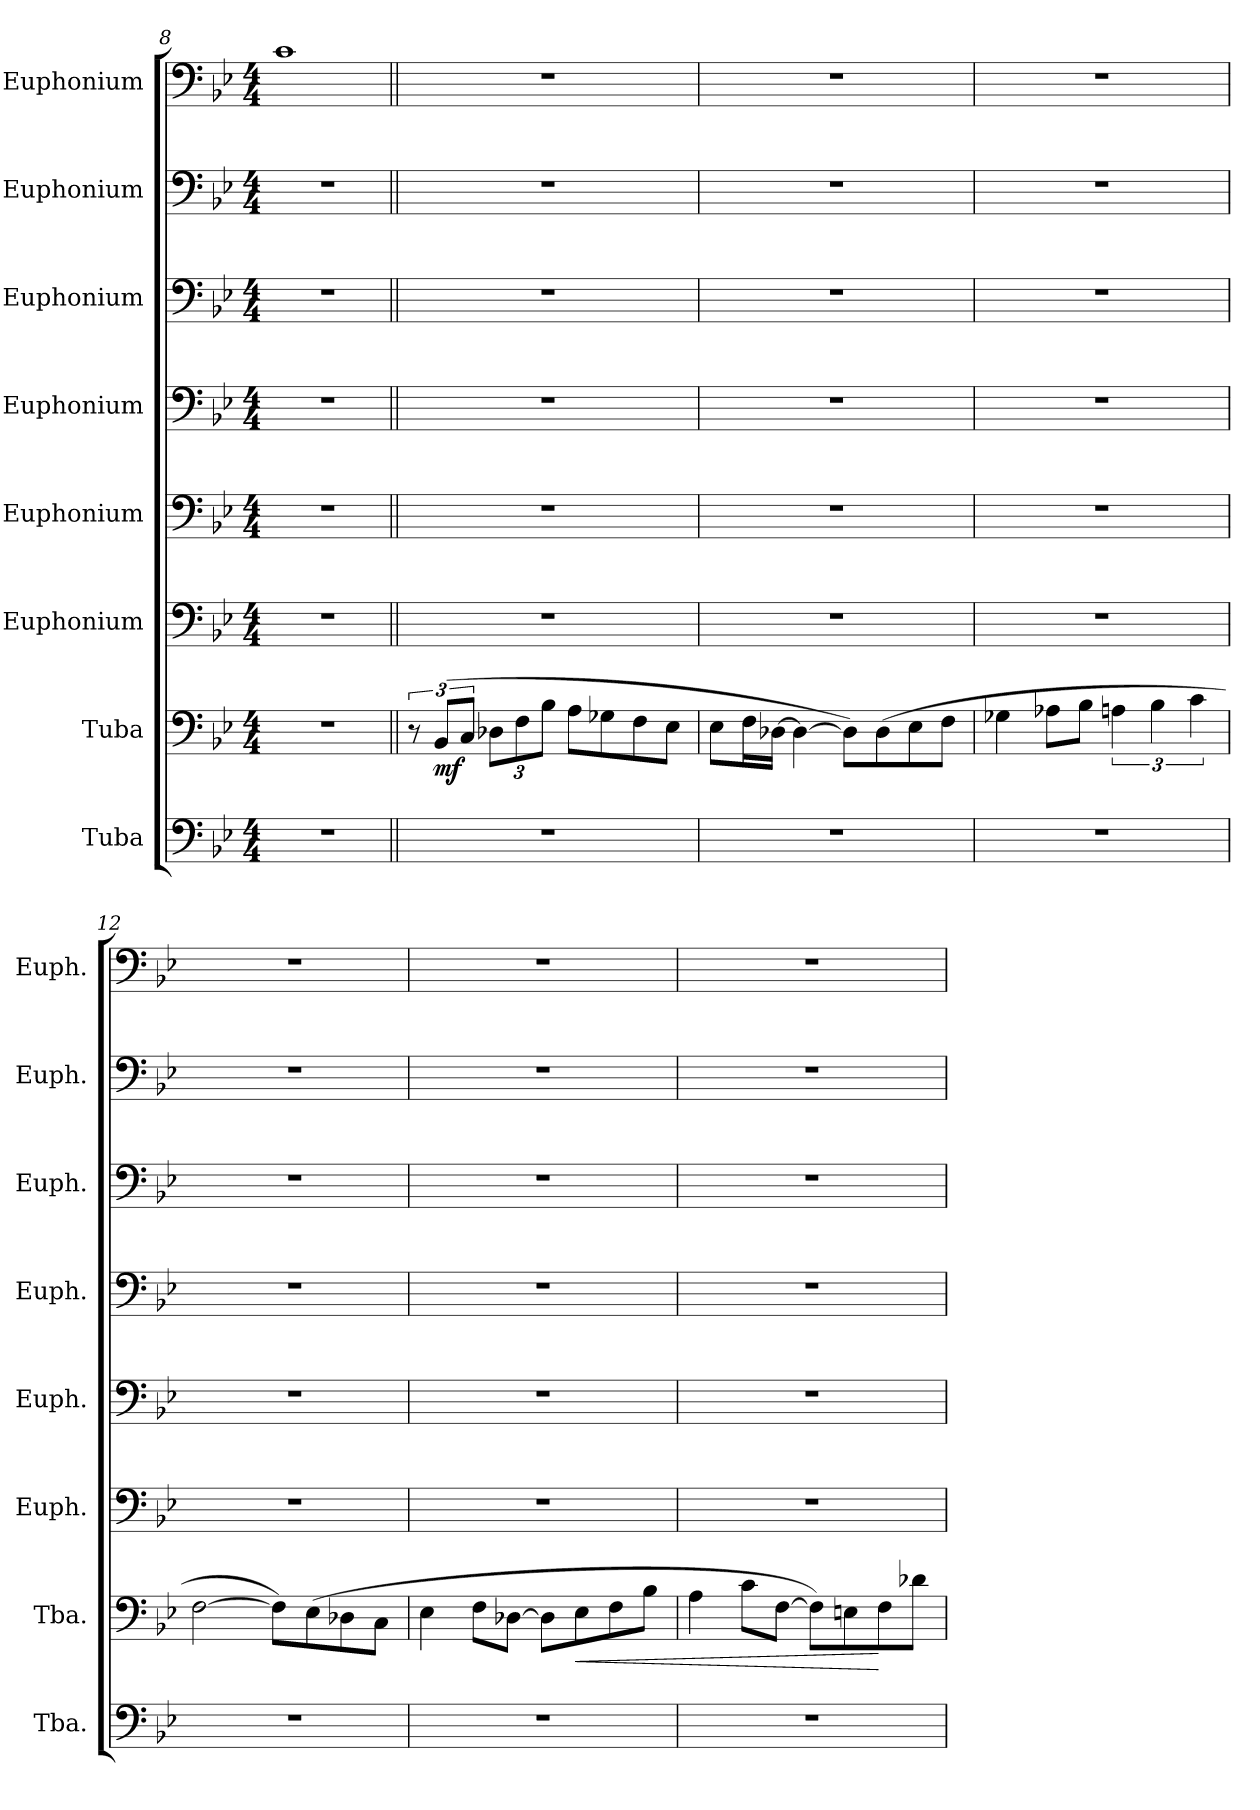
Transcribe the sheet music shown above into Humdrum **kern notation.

**kern	**kern	**dynam	**kern	**kern	**kern	**kern	**kern	**kern
*part8	*part7	*part7	*part6	*part5	*part4	*part3	*part2	*part1
*staff8	*staff7	*staff7	*staff6	*staff5	*staff4	*staff3	*staff2	*staff1
*I"Tuba	*I"Tuba	*	*I"Euphonium	*I"Euphonium	*I"Euphonium	*I"Euphonium	*I"Euphonium	*I"Euphonium
*I'Tba.	*I'Tba.	*	*I'Euph.	*I'Euph.	*I'Euph.	*I'Euph.	*I'Euph.	*I'Euph.
*clefF4	*clefF4	*	*clefF4	*clefF4	*clefF4	*clefF4	*clefF4	*clefF4
*k[b-e-]	*k[b-e-]	*	*k[b-e-]	*k[b-e-]	*k[b-e-]	*k[b-e-]	*k[b-e-]	*k[b-e-]
*M4/4	*M4/4	*	*M4/4	*M4/4	*M4/4	*M4/4	*M4/4	*M4/4
=8	=8	=8	=8	=8	=8	=8	=8	=8
1r	1r	.	1r	1r	1r	1r	1r	1c
=9||	=9||	=9||	=9||	=9||	=9||	=9||	=9||	=9||
1r	12r	.	1r	1r	1r	1r	1r	1r
!	!	!LO:DY:b	!	!	!	!	!	!
.	(>12BB-/L	mf	.	.	.	.	.	.
.	12C/J	.	.	.	.	.	.	.
*	*Xbrackettup	*	*	*	*	*	*	*
.	12D-X\L	.	.	.	.	.	.	.
.	12F\	.	.	.	.	.	.	.
.	12B-\J	.	.	.	.	.	.	.
.	8A\L	.	.	.	.	.	.	.
.	8G-X\	.	.	.	.	.	.	.
.	8F\	.	.	.	.	.	.	.
.	8E-\J	.	.	.	.	.	.	.
=10	=10	=10	=10	=10	=10	=10	=10	=10
1r	8E-\L	.	1r	1r	1r	1r	1r	1r
.	16F\L	.	.	.	.	.	.	.
.	[16D-X\JJ	.	.	.	.	.	.	.
.	4D-\_	.	.	.	.	.	.	.
.	8D-\L])	.	.	.	.	.	.	.
.	(>8D-\	.	.	.	.	.	.	.
.	8E-\	.	.	.	.	.	.	.
.	8F\J	.	.	.	.	.	.	.
!!LO:LB:g=z
=11	=11	=11	=11	=11	=11	=11	=11	=11
1r	4G-X\	.	1r	1r	1r	1r	1r	1r
.	8A-X\L	.	.	.	.	.	.	.
.	8B-\J	.	.	.	.	.	.	.
*	*brackettup	*	*	*	*	*	*	*
.	6An\	.	.	.	.	.	.	.
.	6B-\	.	.	.	.	.	.	.
.	6c\	.	.	.	.	.	.	.
=12	=12	=12	=12	=12	=12	=12	=12	=12
1r	[2F\	.	1r	1r	1r	1r	1r	1r
.	8F\L])	.	.	.	.	.	.	.
.	(>8E-\	.	.	.	.	.	.	.
.	8D-X\	.	.	.	.	.	.	.
.	8C\J	.	.	.	.	.	.	.
=13	=13	=13	=13	=13	=13	=13	=13	=13
1r	4E-\	.	1r	1r	1r	1r	1r	1r
.	8F\L	.	.	.	.	.	.	.
.	[8D-X\J	.	.	.	.	.	.	.
.	8D-\L]	.	.	.	.	.	.	.
!	!	!LO:HP:b	!	!	!	!	!	!
.	8E-\	<	.	.	.	.	.	.
.	8F\	.	.	.	.	.	.	.
.	8B-\J	.	.	.	.	.	.	.
=14	=14	=14	=14	=14	=14	=14	=14	=14
1r	4A\	.	1r	1r	1r	1r	1r	1r
.	8c\L	.	.	.	.	.	.	.
.	[8F\J	.	.	.	.	.	.	.
.	8F\L])	.	.	.	.	.	.	.
.	8En\	.	.	.	.	.	.	.
.	8F\	[	.	.	.	.	.	.
.	8d-X\J	.	.	.	.	.	.	.
=	=	=	=	=	=	=	=	=
*-	*-	*-	*-	*-	*-	*-	*-	*-
